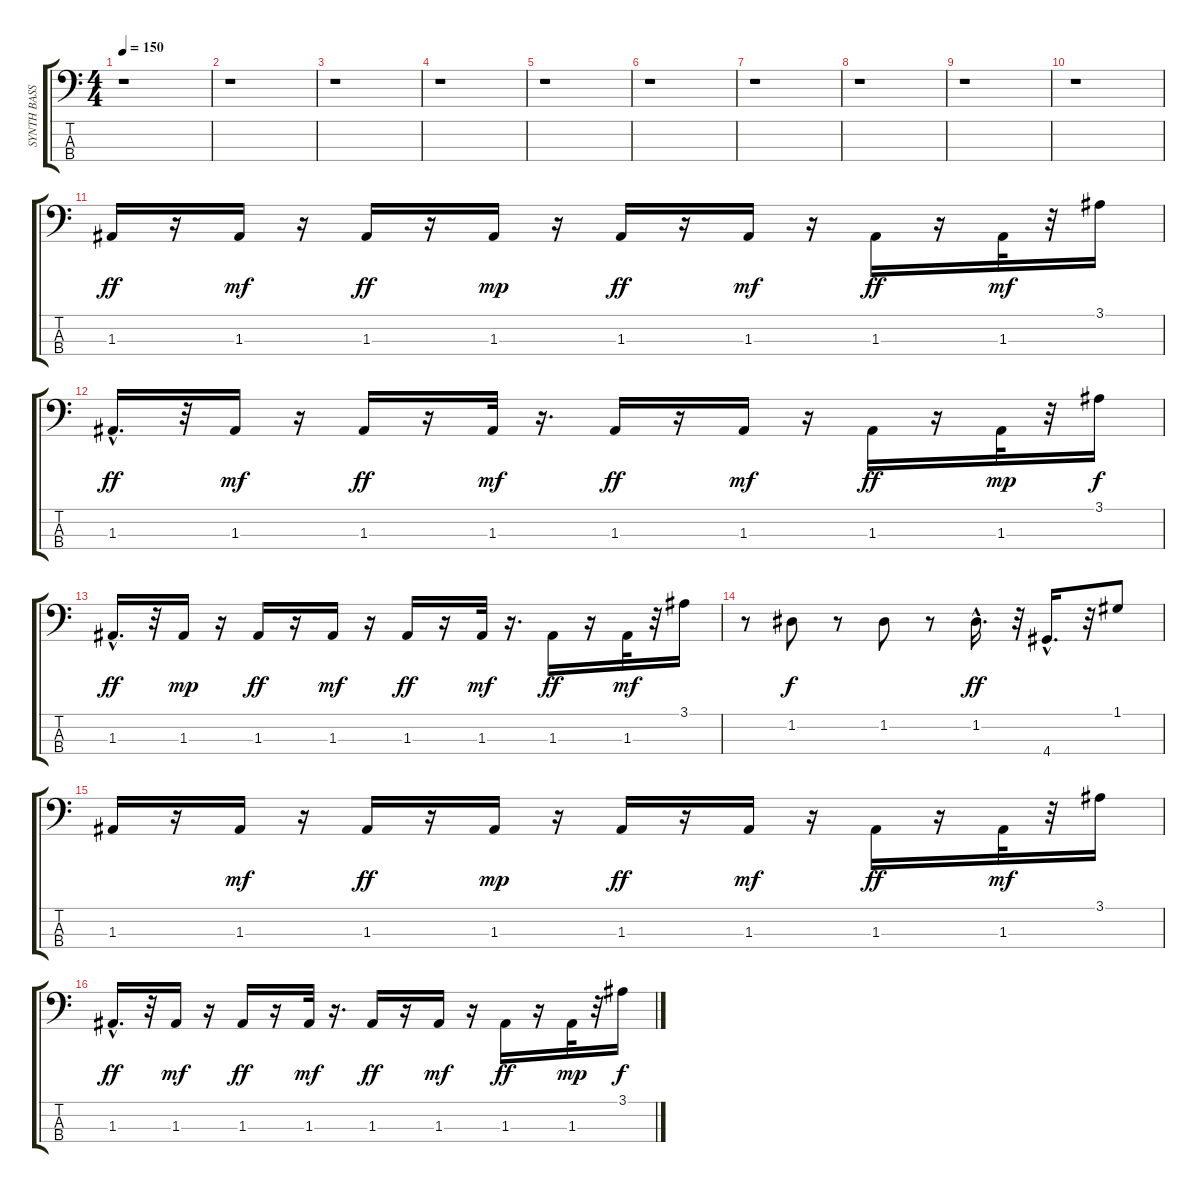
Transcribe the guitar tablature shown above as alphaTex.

\track ("SYNTH BASS" "SYNTH BASS") {instrument synthbass1}
\staff {score tabs}
\tuning (G2 D2 A1 E1) {hide}
\ts (4 4)
\tempo 150
\clef f4
\ks c
r.1{dy ff instrument synthbass1} |
r.1 |
r.1 |
r.1 |
r.1 |
r.1 |
r.1 |
r.1 |
r.1 |
r.1 |
1.3.16 r.16 1.3.16{dy mf} r.16 1.3.16{dy ff} r.16 1.3.16{dy mp} r.16 1.3.16{dy ff} r.16 1.3.16{dy mf} r.16 1.3.16{dy ff} r.16 1.3.32{dy mf} r.32 3.1.16 |
1.3{hac}.16{d dy ff} r.32 1.3.16{dy mf} r.16 1.3.16{dy ff} r.16 1.3.32{dy mf} r.16{d} 1.3.16{dy ff} r.16 1.3.16{dy mf} r.16 1.3.16{dy ff} r.16 1.3.32{dy mp} r.32 3.1.16{dy f} |
1.3{hac}.16{d dy ff} r.32 1.3.16{dy mp} r.16 1.3.16{dy ff} r.16 1.3.16{dy mf} r.16 1.3.16{dy ff} r.16 1.3.32{dy mf} r.16{d} 1.3.16{dy ff} r.16 1.3.32{dy mf} r.32 3.1.16 |
r.8 1.2.8{dy f} r.8 1.2.8 r.8 1.2{hac}.16{d dy ff} r.32 4.4{hac}.16{d} r.32 1.1.8 |
1.3.16 r.16 1.3.16{dy mf} r.16 1.3.16{dy ff} r.16 1.3.16{dy mp} r.16 1.3.16{dy ff} r.16 1.3.16{dy mf} r.16 1.3.16{dy ff} r.16 1.3.32{dy mf} r.32 3.1.16 |
1.3{hac}.16{d dy ff} r.32 1.3.16{dy mf} r.16 1.3.16{dy ff} r.16 1.3.32{dy mf} r.16{d} 1.3.16{dy ff} r.16 1.3.16{dy mf} r.16 1.3.16{dy ff} r.16 1.3.32{dy mp} r.32 3.1.16{dy f}
